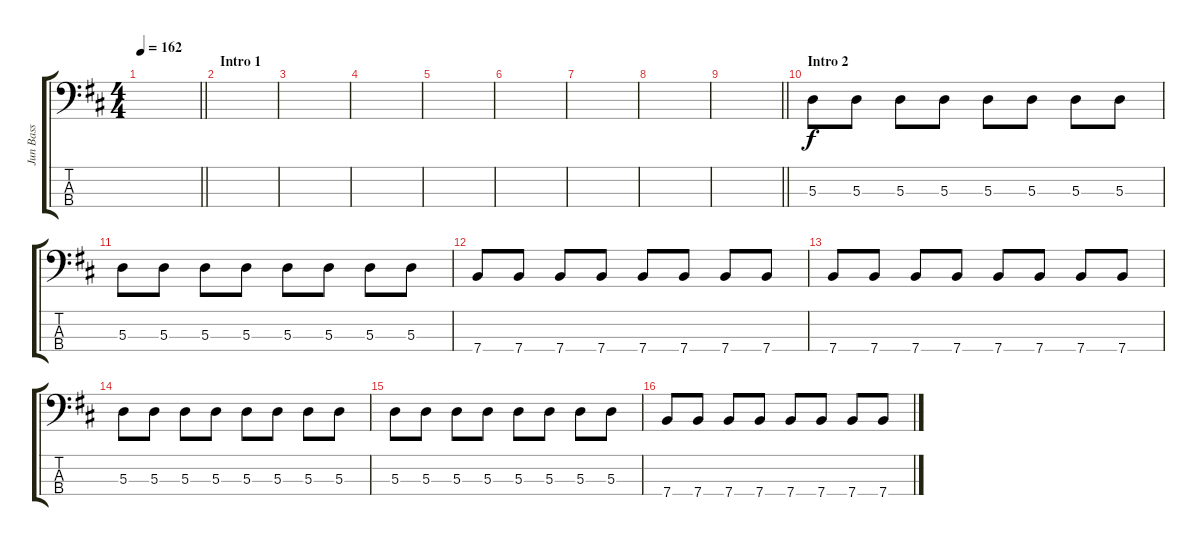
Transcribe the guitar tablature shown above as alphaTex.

\track ("Jun Bass" "Jun Bass") {instrument electricbasspick}
\staff {score tabs}
\tuning (G2 D2 A1 E1) {hide}
\ts (4 4)
\tempo 162
\clef f4
\barLineRight lightlight
\ks d
|
\section ("" "Intro 1")
|
|
|
|
|
|
|
\barLineRight lightlight
|
\section ("" "Intro 2")
5.3.8 5.3.8 5.3.8 5.3.8 5.3.8 5.3.8 5.3.8 5.3.8 |
5.3.8 5.3.8 5.3.8 5.3.8 5.3.8 5.3.8 5.3.8 5.3.8 |
7.4.8 7.4.8 7.4.8 7.4.8 7.4.8 7.4.8 7.4.8 7.4.8 |
7.4.8 7.4.8 7.4.8 7.4.8 7.4.8 7.4.8 7.4.8 7.4.8 |
5.3.8 5.3.8 5.3.8 5.3.8 5.3.8 5.3.8 5.3.8 5.3.8 |
5.3.8 5.3.8 5.3.8 5.3.8 5.3.8 5.3.8 5.3.8 5.3.8 |
7.4.8 7.4.8 7.4.8 7.4.8 7.4.8 7.4.8 7.4.8 7.4.8
